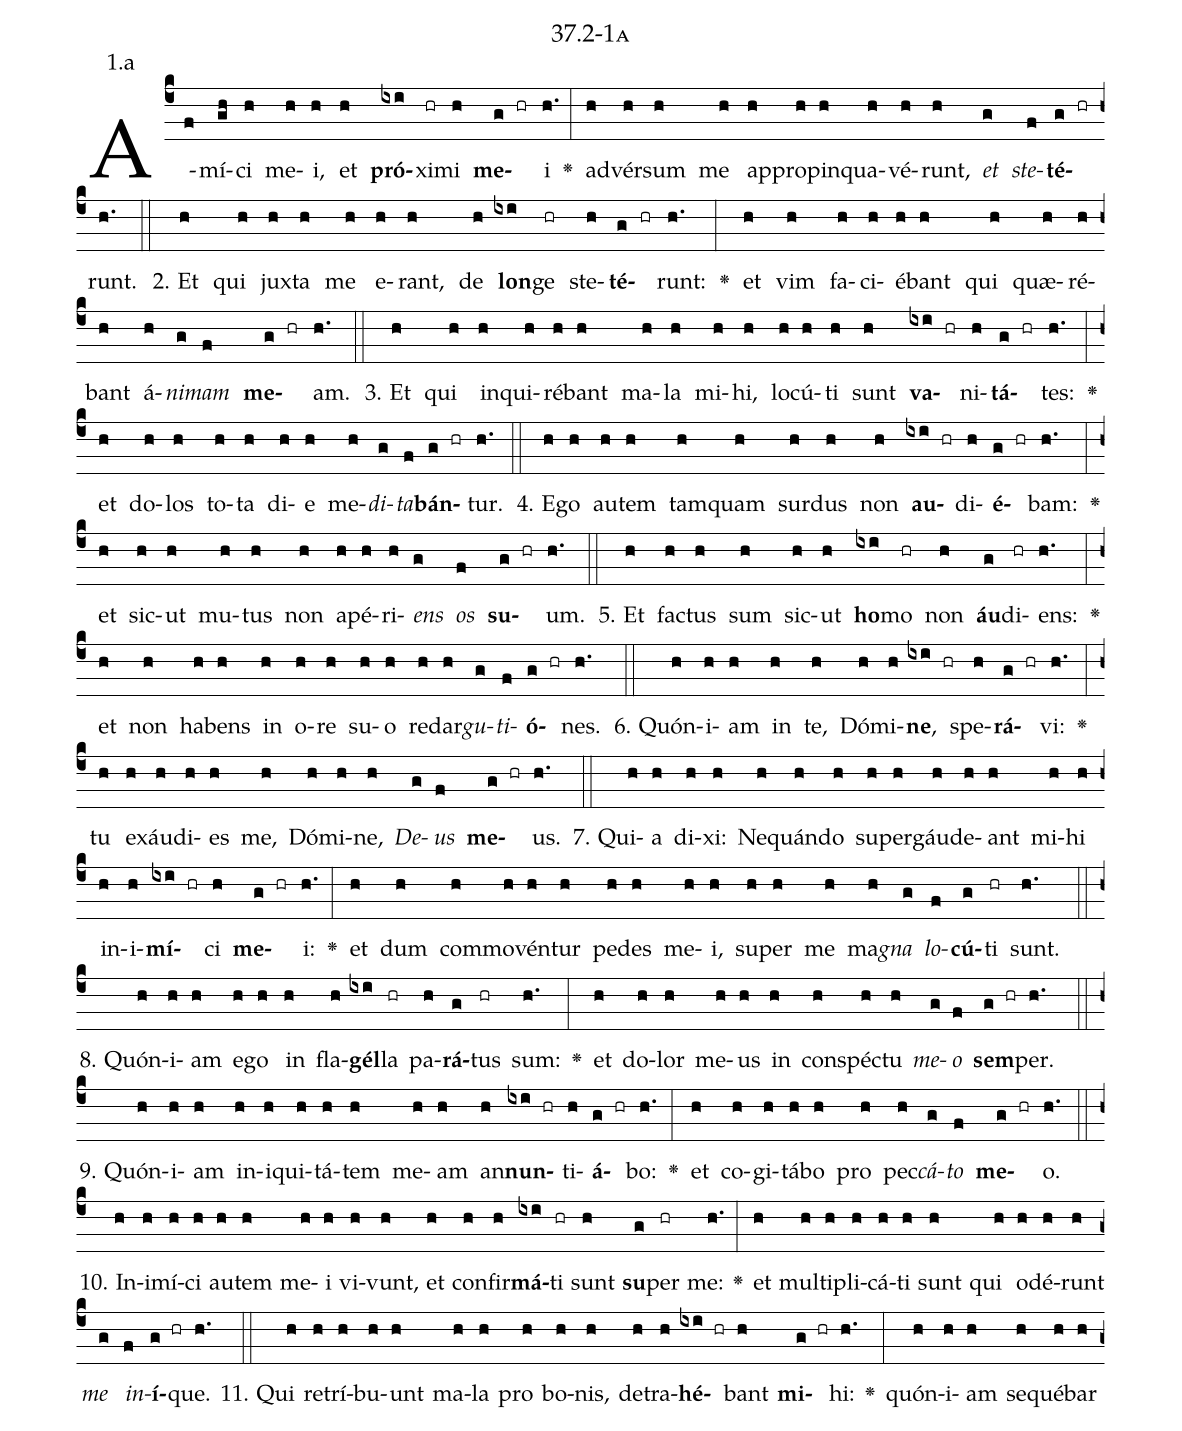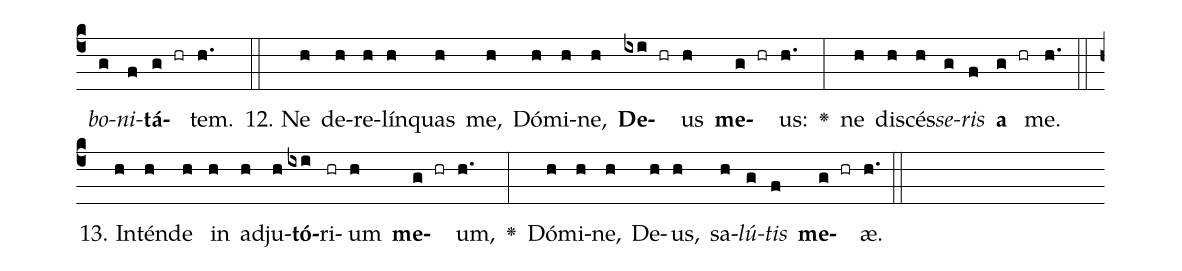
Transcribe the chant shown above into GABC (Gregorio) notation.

name: 37.2-1a;
annotation: 1.a;
%%
(c4)A(f)mí(gh)ci(h) me(h)i,(h) et(h) <b>pró</b>(ixi)xi(hr)mi(h) <b>me</b>(g hr)i(h.) <v>\greheightstar</v>(:) ad(h)vér(h)sum(h) me(h) ap(h)pro(h)pin(h)qua(h)vé(h)runt,(h) <i>et</i>(g) <i>ste</i>(f)<b>té</b>(g hr)runt.(h.) (::)
2. Et(h) qui(h) jux(h)ta(h) me(h) e(h)rant,(h) de(h) <b>lon</b>(ixi)ge(hr) ste(h)<b>té</b>(g hr)runt:(h.) <v>\greheightstar</v>(:) et(h) vim(h) fa(h)ci(h)é(h)bant(h) qui(h) quæ(h)ré(h)bant(h) á(h)<i>ni</i>(g)<i>mam</i>(f) <b>me</b>(g hr)am.(h.) (::)
3. Et(h) qui(h) in(h)qui(h)ré(h)bant(h) ma(h)la(h) mi(h)hi,(h) lo(h)cú(h)ti(h) sunt(h) <b>va</b>(ixi hr)ni(h)<b>tá</b>(g hr)tes:(h.) <v>\greheightstar</v>(:) et(h) do(h)los(h) to(h)ta(h) di(h)e(h) me(h)<i>di</i>(g)<i>ta</i>(f)<b>bán</b>(g hr)tur.(h.) (::)
4. E(h)go(h) au(h)tem(h) tam(h)quam(h) sur(h)dus(h) non(h) <b>au</b>(ixi hr)di(h)<b>é</b>(g hr)bam:(h.) <v>\greheightstar</v>(:) et(h) sic(h)ut(h) mu(h)tus(h) non(h) a(h)pé(h)ri(h)<i>ens</i>(g) <i>os</i>(f) <b>su</b>(g hr)um.(h.) (::)
5. Et(h) fac(h)tus(h) sum(h) sic(h)ut(h) <b>ho</b>(ixi)mo(hr) non(h) <b>áu</b>(g)di(hr)ens:(h.) <v>\greheightstar</v>(:) et(h) non(h) ha(h)bens(h) in(h) o(h)re(h) su(h)o(h) red(h)ar(h)<i>gu</i>(g)<i>ti</i>(f)<b>ó</b>(g hr)nes.(h.) (::)
6. Quón(h)i(h)am(h) in(h) te,(h) Dó(h)mi(h)<b>ne</b>,(ixi hr) spe(h)<b>rá</b>(g hr)vi:(h.) <v>\greheightstar</v>(:) tu(h) ex(h)áu(h)di(h)es(h) me,(h) Dó(h)mi(h)ne,(h) <i>De</i>(g)<i>us</i>(f) <b>me</b>(g hr)us.(h.) (::)
7. Qui(h)a(h) di(h)xi:(h) Ne(h)quán(h)do(h) su(h)per(h)gáu(h)de(h)ant(h) mi(h)hi(h) in(h)i(h)<b>mí</b>(ixi hr)ci(h) <b>me</b>(g hr)i:(h.) <v>\greheightstar</v>(:) et(h) dum(h) com(h)mo(h)vén(h)tur(h) pe(h)des(h) me(h)i,(h) su(h)per(h) me(h) ma(h)<i>gna</i>(g) <i>lo</i>(f)<b>cú</b>(g)ti(hr) sunt.(h.) (::)
8. Quón(h)i(h)am(h) e(h)go(h) in(h) fla(h)<b>gél</b>(ixi)la(hr) pa(h)<b>rá</b>(g)tus(hr) sum:(h.) <v>\greheightstar</v>(:) et(h) do(h)lor(h) me(h)us(h) in(h) con(h)spéc(h)tu(h) <i>me</i>(g)<i>o</i>(f) <b>sem</b>(g hr)per.(h.) (::)
9. Quón(h)i(h)am(h) in(h)i(h)qui(h)tá(h)tem(h) me(h)am(h) an(h)<b>nun</b>(ixi hr)ti(h)<b>á</b>(g hr)bo:(h.) <v>\greheightstar</v>(:) et(h) co(h)gi(h)tá(h)bo(h) pro(h) pec(h)<i>cá</i>(g)<i>to</i>(f) <b>me</b>(g hr)o.(h.) (::)
10. In(h)i(h)mí(h)ci(h) au(h)tem(h) me(h)i(h) vi(h)vunt,(h) et(h) con(h)fir(h)<b>má</b>(ixi)ti(hr) sunt(h) <b>su</b>(g)per(hr) me:(h.) <v>\greheightstar</v>(:) et(h) mul(h)ti(h)pli(h)cá(h)ti(h) sunt(h) qui(h) o(h)dé(h)runt(h) <i>me</i>(g) <i>in</i>(f)<b>í</b>(g hr)que.(h.) (::)
11. Qui(h) re(h)trí(h)bu(h)unt(h) ma(h)la(h) pro(h) bo(h)nis,(h) de(h)tra(h)<b>hé</b>(ixi hr)bant(h) <b>mi</b>(g hr)hi:(h.) <v>\greheightstar</v>(:) quón(h)i(h)am(h) se(h)qué(h)bar(h) <i>bo</i>(g)<i>ni</i>(f)<b>tá</b>(g hr)tem.(h.) (::)
12. Ne(h) de(h)re(h)lín(h)quas(h) me,(h) Dó(h)mi(h)ne,(h) <b>De</b>(ixi hr)us(h) <b>me</b>(g hr)us:(h.) <v>\greheightstar</v>(:) ne(h) di(h)scés(h)<i>se</i>(g)<i>ris</i>(f) <b>a</b>(g hr) me.(h.) (::)
13. In(h)tén(h)de(h) in(h) ad(h)ju(h)<b>tó</b>(ixi)ri(hr)um(h) <b>me</b>(g hr)um,(h.) <v>\greheightstar</v>(:) Dó(h)mi(h)ne,(h) De(h)us,(h) sa(h)<i>lú</i>(g)<i>tis</i>(f) <b>me</b>(g hr)æ.(h.) (::)
